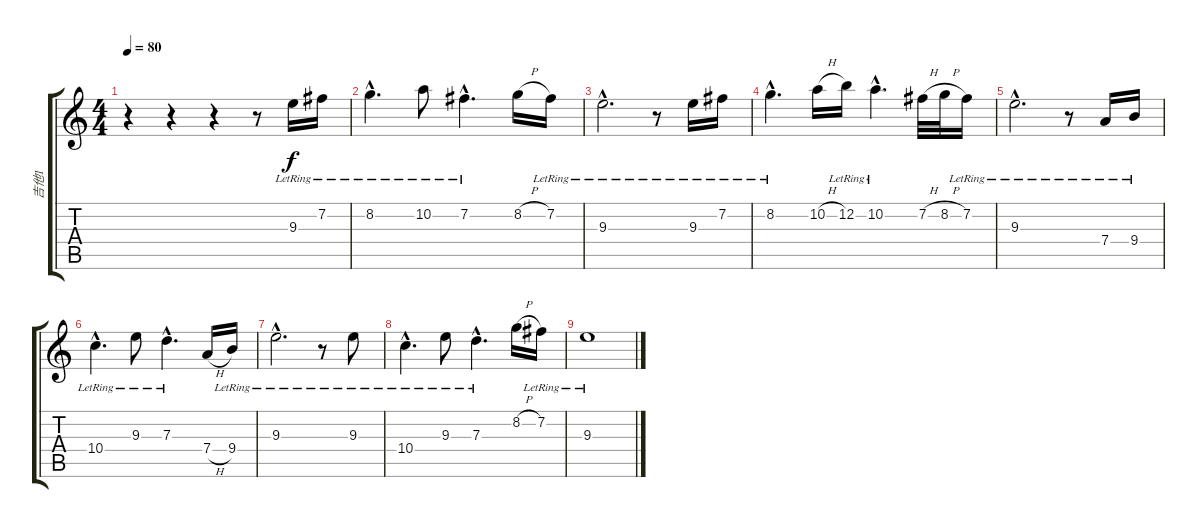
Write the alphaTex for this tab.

\track ("吉他1" "吉他1") {instrument acousticguitarsteel}
\staff {score tabs}
\tuning (E4 B3 G3 D3 A2 E2) {hide}
\ts (4 4)
\tempo 80
\clef g2
\ks c
r.4{dy f instrument acousticguitarsteel} r.4 r.4 r.8 9.3{lr}.16 7.2{lr}.16 |
8.2{hac lr}.4{d} 10.2{lr}.8 7.2{hac lr}.4{d} 8.2{h}.16 7.2{lr}.16 |
9.3{hac lr}.2{d} r.8 9.3{lr}.16 7.2{lr}.16 |
8.2{hac lr}.4{d} 10.2{h}.16 12.2{lr}.16 10.2{hac lr}.4{d} 7.2{h}.32 8.2{h}.32 7.2{lr}.16 |
9.3{hac lr}.2{d} r.8 7.4{lr}.16 9.4{lr}.16 |
10.4{hac lr}.4{d} 9.3{lr}.8 7.3{hac lr}.4{d} 7.4{h}.16 9.4{lr}.16 |
9.3{hac lr}.2{d} r.8 9.3{lr}.8 |
10.4{hac lr}.4{d} 9.3{lr}.8 7.3{hac lr}.4{d} 8.2{h}.16 7.2{lr}.16 |
9.3{lr}.1
